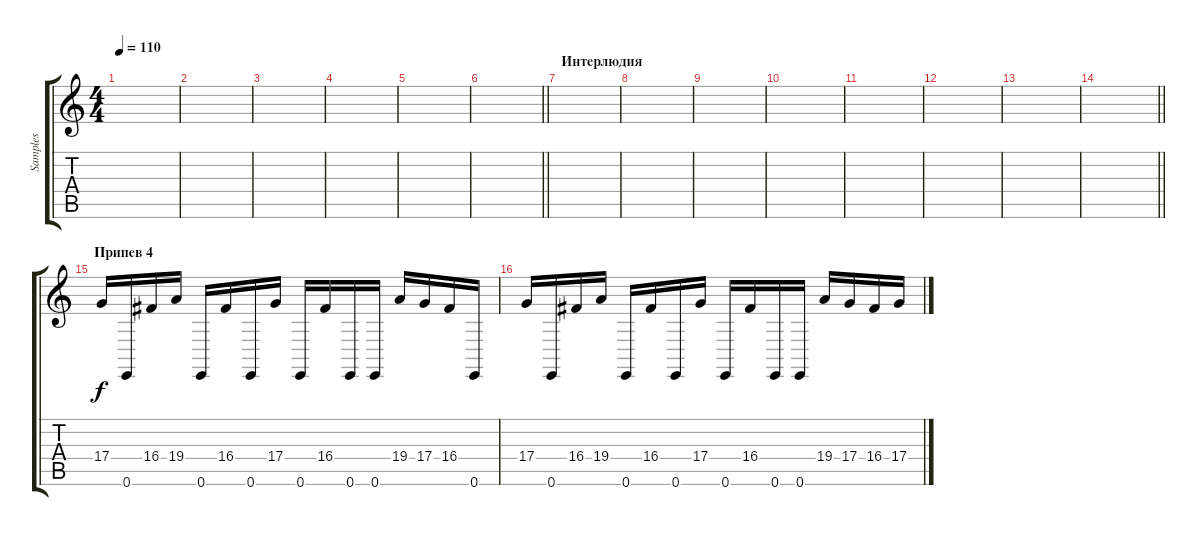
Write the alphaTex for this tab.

\track ("Samples" "Samples") {mute instrument brightacousticpiano}
\staff {score tabs}
\tuning (E4 B3 G3 D3 A2 E2) {hide}
\ts (4 4)
\tempo 110
\clef g2
\ks c
|
|
|
|
|
\barLineRight lightlight
|
\section ("" "Интерлюдия")
|
|
|
|
|
|
|
\barLineRight lightlight
|
\section ("" "Припев 4")
17.4.16 0.6.16 16.4.16 19.4.16 0.6.16 16.4.16 0.6.16 17.4.16 0.6.16 16.4.16 0.6.16 0.6.16 19.4.16 17.4.16 16.4.16 0.6.16 |
17.4.16 0.6.16 16.4.16 19.4.16 0.6.16 16.4.16 0.6.16 17.4.16 0.6.16 16.4.16 0.6.16 0.6.16 19.4.16 17.4.16 16.4.16 17.4.16
